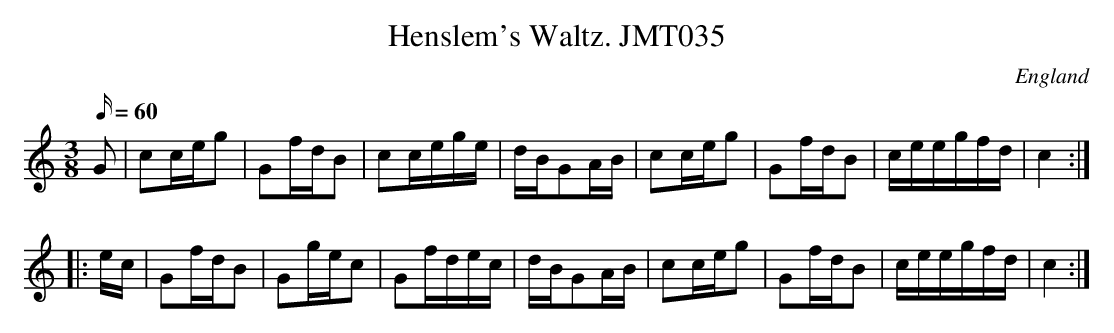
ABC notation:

X:1
T:Henslem's Waltz. JMT035
M:3/8
L:1/16
Q:60
O:England
K:C
G2|c2ceg2|G2fdB2|c2cege|dBG2AB|c2ceg2|G2fdB2|ceegfd|c4:|!
|:ec|G2fdB2|G2gec2|G2fdec|dBG2AB|c2ceg2|G2fdB2|ceegfd|c4:|]
